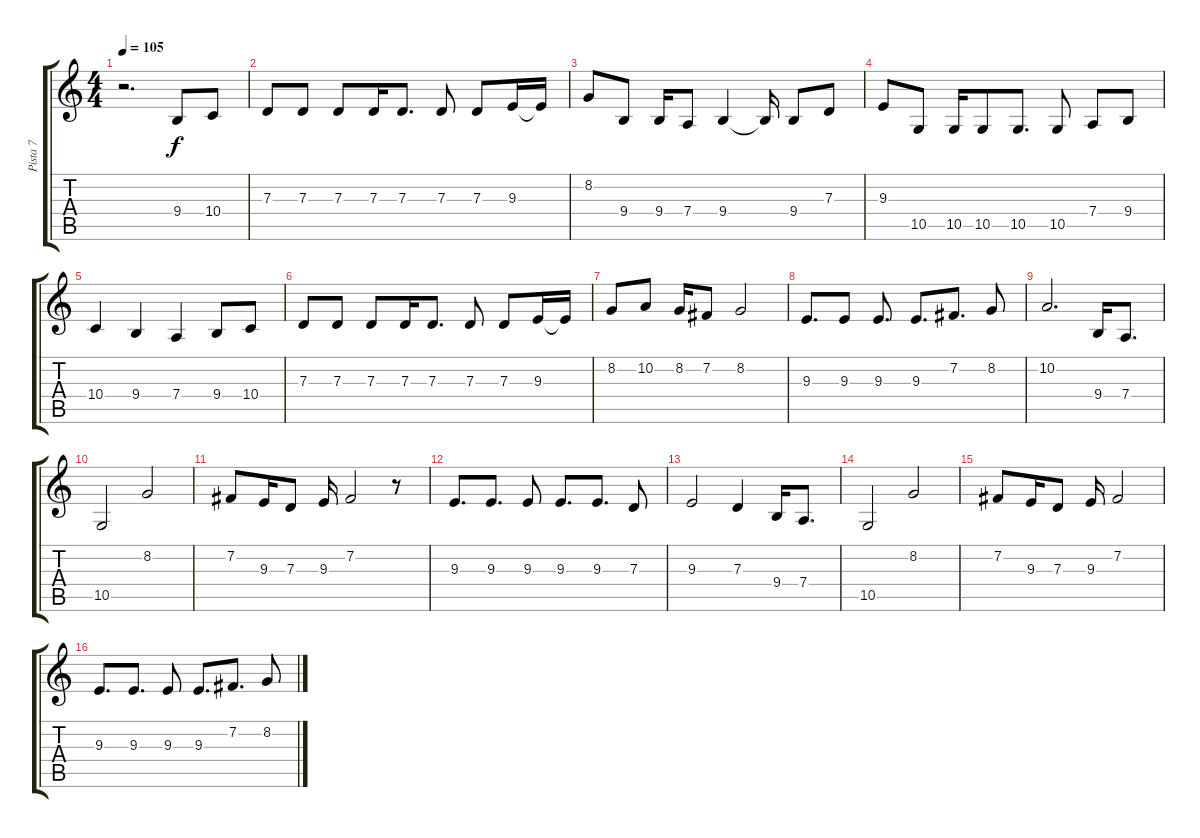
\track ("Pista 7" "Pista 7") {instrument lead1square}
\staff {score tabs}
\tuning (E4 B3 G3 D3 A2 E2) {hide}
\ts (4 4)
\tempo 105
\clef g2
\ks c
r.2{d dy f} 9.4.8 10.4.8 |
7.3.8 7.3.8 7.3.8 7.3.16 7.3.8{d} 7.3.8 7.3.8 9.3.16 9.3{t}.16 |
8.2.8 9.4.8 9.4.16 7.4.8 9.4.4 9.4{t}.16 9.4.8 7.3.8 |
9.3.8 10.5.8 10.5.16 10.5.8 10.5.8{d} 10.5.8 7.4.8 9.4.8 |
10.4.4 9.4.4 7.4.4 9.4.8 10.4.8 |
7.3.8 7.3.8 7.3.8 7.3.16 7.3.8{d} 7.3.8 7.3.8 9.3.16 9.3{t}.16 |
8.2.8 10.2.8 8.2.16 7.2.8 8.2.2 |
9.3.8{d} 9.3.8 9.3.8{d} 9.3.8{d} 7.2.8{d} 8.2.8 |
10.2.2{d} 9.4.16 7.4.8{d} |
10.5.2 8.2.2 |
7.2.8 9.3.16 7.3.8 9.3.16 7.2.2 r.8 |
9.3.8{d} 9.3.8{d} 9.3.8 9.3.8{d} 9.3.8{d} 7.3.8 |
9.3.2 7.3.4 9.4.16 7.4.8{d} |
10.5.2 8.2.2 |
7.2.8 9.3.16 7.3.8 9.3.16 7.2.2 |
9.3.8{d} 9.3.8{d} 9.3.8 9.3.8{d} 7.2.8{d} 8.2.8
